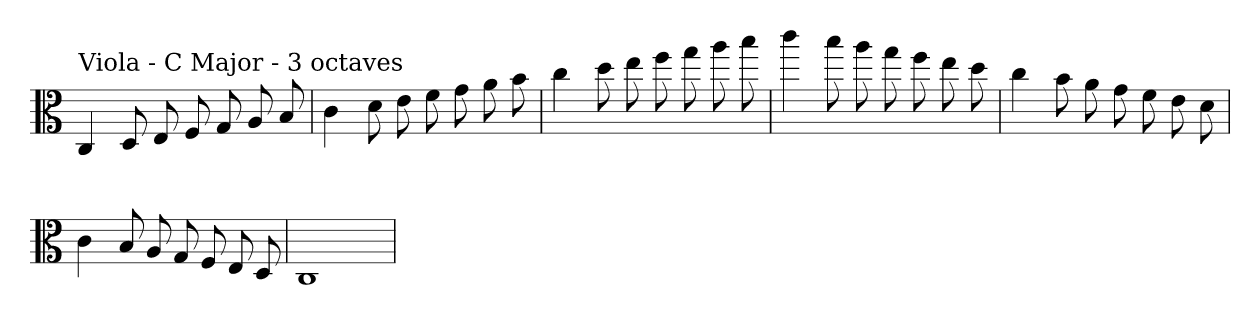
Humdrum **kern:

**kern
*part1
*staff1
*clefC3
*k[]
*C:
=
!LO:TX:a:t=Viola - C Major - 3 octaves
4C
8D
8E
8F
8G
8A
8B
=
4c
8d
8e
8f
8g
8a
8b
=
4cc
8dd
8ee
8ff
8gg
8aa
8bb
=
4ccc
8bb
8aa
8gg
8ff
8ee
8dd
=
4cc
8b
8a
8g
8f
8e
8d
=
4c
8B
8A
8G
8F
8E
8D
=
1C
=
*-
